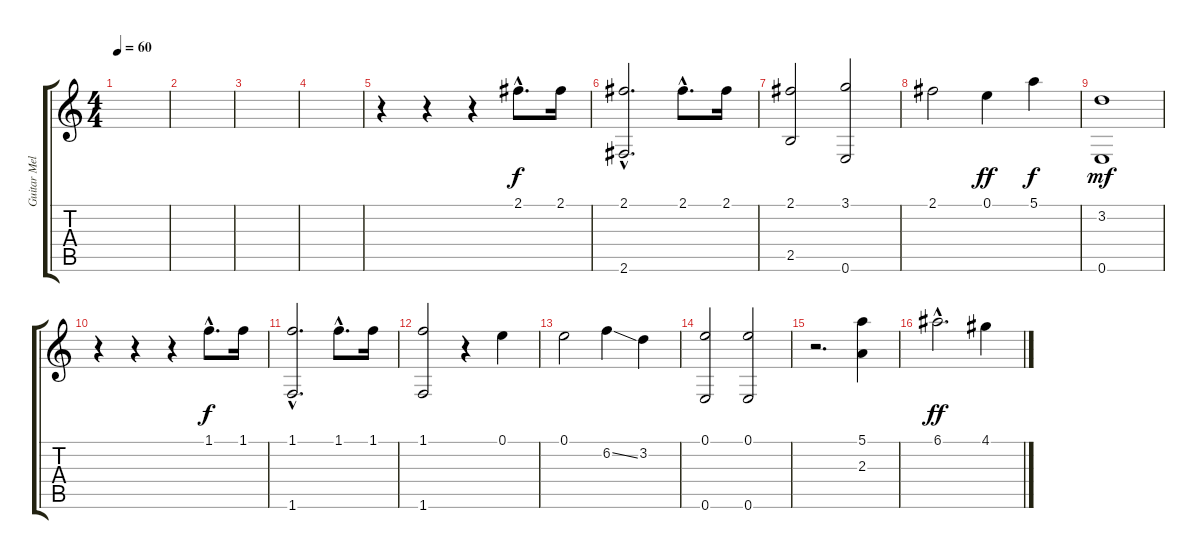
\track ("Guitar Melody" "Guitar Mel") {instrument acousticguitarnylon}
\staff {score tabs}
\tuning (E4 B3 G3 D3 A2 E2) {hide}
\ts (4 4)
\tempo 60
\clef g2
\ks c
|
|
|
|
r.4 r.4 r.4 2.1{hac}.8{d} 2.1.16 |
(2.1{hac} 2.6{hac}).2{d} 2.1{hac}.8{d} 2.1.16 |
(2.1 2.5).2 (3.1 0.6).2 |
2.1.2 0.1.4{dy ff} 5.1.4{dy f} |
(3.2 0.6).1{dy mf} |
r.4 r.4 r.4 1.1{hac}.8{d dy f} 1.1.16 |
(1.1{hac} 1.6{hac}).2{d} 1.1{hac}.8{d} 1.1.16 |
(1.1 1.6).2 r.4 0.1.4 |
0.1.2 6.2{ss}.4 3.2.4 |
(0.1 0.6).2 (0.1 0.6).2 |
r.2{d} (5.1 2.3).4 |
6.1{hac}.2{d dy ff} 4.1.4
